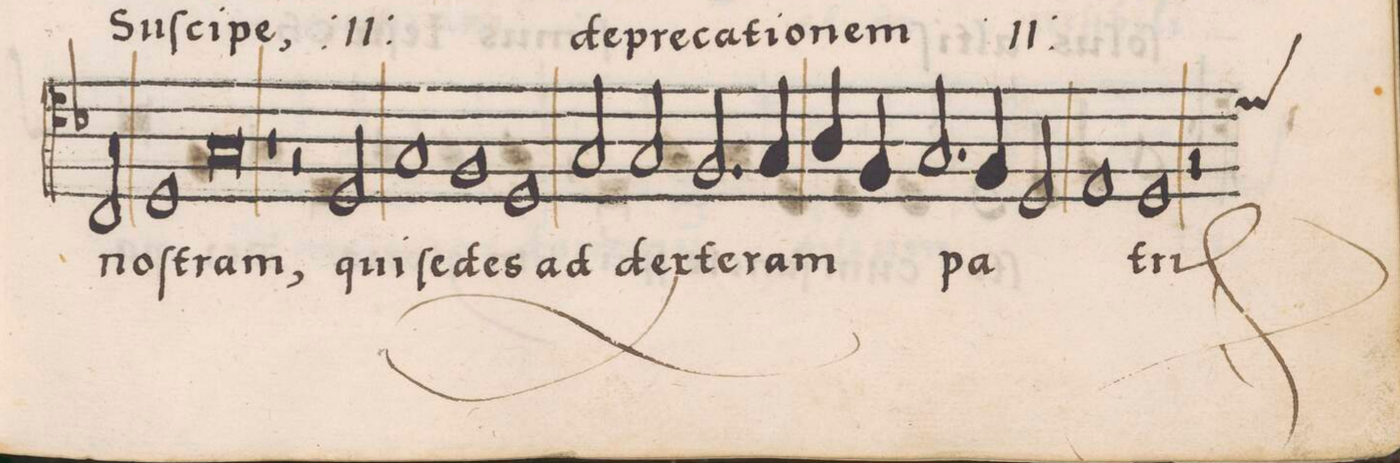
**kern	**text
*I"BASSVS	*
*clefC4	*
*k[b-]	*
*met(C|)	*
*M2/1	*
2C/	-nem
*	*Xij
1D/	noſ-
=90-	=90-
0G/	-tram,
=91-	=91-
1r	.
2r	.
2D/	qui
=92-	=92-
1G/	ſe-
1F/	-des
=93-	=93-
1D/	.
2G/	ad
2G/	dex-
=94-	=94-
2.F/	-te-
4G/	-ram
4A/	.
4F/	.
2.G/	pa-
=95-	=95-
4F/	.
2D/	.
1E/	.
=96-	=96-
*custos:d	*
1D/	-tris
2r	.
*-	*-
